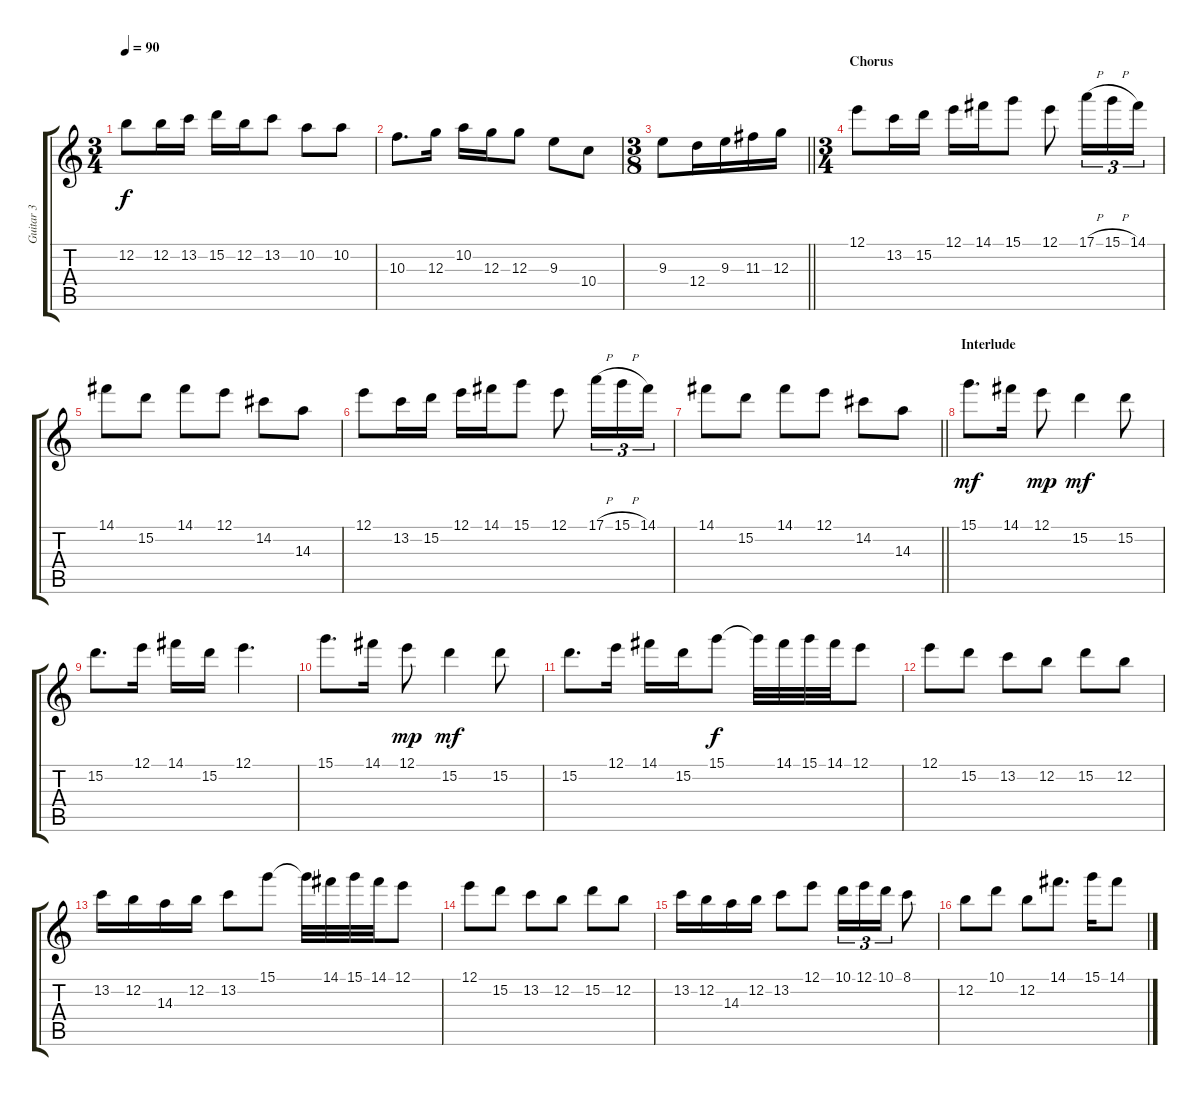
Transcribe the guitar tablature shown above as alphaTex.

\track ("Guitar 3" "Guitar 3") {instrument acousticguitarsteel}
\staff {score tabs}
\tuning (E4 B3 G3 D3 A2 E2) {hide}
\ts (3 4)
\tempo 90
\clef g2
\ks c
12.2.8{dy f} 12.2.16 13.2.16 15.2.16 12.2.16 13.2.8 10.2.8 10.2.8 |
10.3.8{d} 12.3.16 10.2.16 12.3.16 12.3.8 9.3.8 10.4.8 |
\ts (3 8)
\barLineRight lightlight
9.3.8 12.4.16 9.3.16 11.3.16 12.3.16 |
\ts (3 4)
\section ("" "Chorus")
12.1.8 13.2.16 15.2.16 12.1.16 14.1.16 15.1.8 12.1.8 17.1{h}.16{tu (3 2)} 15.1{h}.16{tu (3 2)} 14.1.16{tu (3 2)} |
14.1.8 15.2.8 14.1.8 12.1.8 14.2.8 14.3.8 |
12.1.8 13.2.16 15.2.16 12.1.16 14.1.16 15.1.8 12.1.8 17.1{h}.16{tu (3 2)} 15.1{h}.16{tu (3 2)} 14.1.16{tu (3 2)} |
\barLineRight lightlight
14.1.8 15.2.8 14.1.8 12.1.8 14.2.8 14.3.8 |
\section ("" "Interlude")
15.1.8{d dy mf} 14.1.16 12.1.8{dy mp} 15.2.4{dy mf} 15.2.8 |
15.2.8{d} 12.1.16 14.1.16 15.2.16 12.1.4{d} |
15.1.8{d} 14.1.16 12.1.8{dy mp} 15.2.4{dy mf} 15.2.8 |
15.2.8{d} 12.1.16 14.1.16 15.2.16 15.1.8{dy f} 15.1{t}.32 14.1.32 15.1.32 14.1.32 12.1.8 |
12.1.8 15.2.8 13.2.8 12.2.8 15.2.8 12.2.8 |
13.2.16 12.2.16 14.3.16 12.2.16 13.2.8 15.1.8 15.1{t}.32 14.1.32 15.1.32 14.1.32 12.1.8 |
12.1.8 15.2.8 13.2.8 12.2.8 15.2.8 12.2.8 |
13.2.16 12.2.16 14.3.16 12.2.16 13.2.8 12.1.8 10.1.16{tu (3 2)} 12.1.16{tu (3 2)} 10.1.16{tu (3 2)} 8.1.8 |
12.2.8 10.1.8 12.2.8 14.1.8{d} 15.1.16 14.1.8
